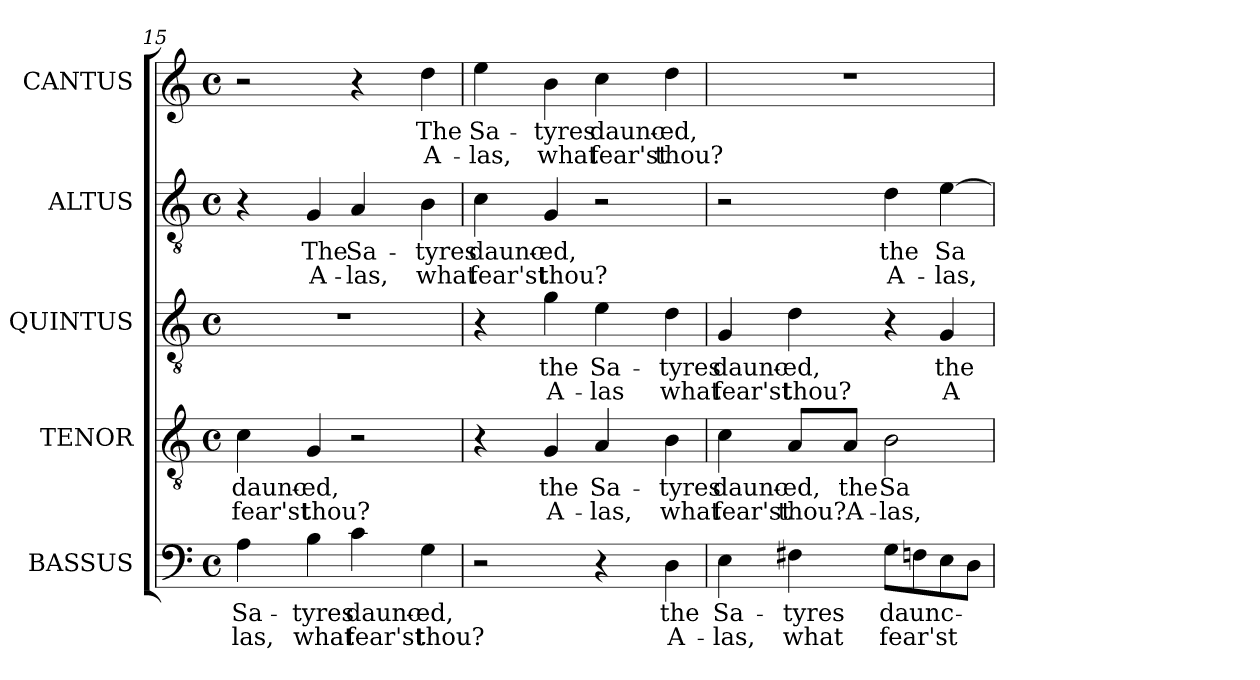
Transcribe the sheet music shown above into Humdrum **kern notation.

**kern	**text	**text	**kern	**text	**text	**kern	**text	**text	**kern	**text	**text	**kern	**text	**text
*part5	*part5	*part5	*part4	*part4	*part4	*part3	*part3	*part3	*part2	*part2	*part2	*part1	*part1	*part1
*staff5	*staff5	*staff5	*staff4	*staff4	*staff4	*staff3	*staff3	*staff3	*staff2	*staff2	*staff2	*staff1	*staff1	*staff1
*I"BASSUS	*	*	*I"TENOR	*	*	*I"QUINTUS	*	*	*I"ALTUS	*	*	*I"CANTUS	*	*
*I'B	*	*	*I'T	*	*	*	*	*	*I'A.	*	*	*I'S	*	*
*clefF4	*	*	*clefGv2	*	*	*clefGv2	*	*	*clefGv2	*	*	*clefG2	*	*
*	*	*	*ITrd7c12	*	*	*ITrd7c12	*	*	*ITrd7c12	*	*	*	*	*
*k[]	*	*	*k[]	*	*	*k[]	*	*	*k[]	*	*	*k[]	*	*
*C:	*	*	*C:	*	*	*C:	*	*	*C:	*	*	*C:	*	*
*M4/4	*	*	*M4/4	*	*	*M4/4	*	*	*M4/4	*	*	*M4/4	*	*
*met(c)	*	*	*met(c)	*	*	*met(c)	*	*	*met(c)	*	*	*met(c)	*	*
=15	=15	=15	=15	=15	=15	=15	=15	=15	=15	=15	=15	=15	=15	=15
!	!LO:LY:b:color=#000000	!LO:LY:b:color=#000000	!	!	!	!	!	!	!	!	!	!	!	!
!	!	!	!	!LO:LY:b:color=#000000	!LO:LY:b:color=#000000	!	!	!	!	!	!	!	!	!
4Ai\	Sa-	-las,	4Ci\	daunc-	fear'st	1r	.	.	4r	.	.	2r	.	.
!	!LO:LY:b:color=#000000	!LO:LY:b:color=#000000	!	!	!	!	!	!	!	!	!	!	!	!
!	!	!	!	!LO:LY:b:color=#000000	!LO:LY:b:color=#000000	!	!	!	!	!	!	!	!	!
!	!	!	!	!	!	!	!	!	!	!LO:LY:b:color=#000000	!LO:LY:b:color=#000000	!	!	!
4Bi\	-tyres	what	4GGi/	-ed,	thou?	.	.	.	4GGi/	The	A-	.	.	.
!	!LO:LY:b:color=#000000	!LO:LY:b:color=#000000	!	!	!	!	!	!	!	!	!	!	!	!
!	!	!	!	!	!	!	!	!	!	!LO:LY:b:color=#000000	!LO:LY:b:color=#000000	!	!	!
4ci\	daunc-	fear'st	2r	.	.	.	.	.	4AAi/	Sa-	-las,	4r	.	.
!	!LO:LY:b:color=#000000	!LO:LY:b:color=#000000	!	!	!	!	!	!	!	!	!	!	!	!
!	!	!	!	!	!	!	!	!	!	!LO:LY:b:color=#000000	!LO:LY:b:color=#000000	!	!	!
!	!	!	!	!	!	!	!	!	!	!	!	!	!LO:LY:b:color=#000000	!LO:LY:b:color=#000000
4Gi\	-ed,	thou?	.	.	.	.	.	.	4BBi\	-tyres	what	4ddi\	The	A-
!!LO:LB:g=z
=16	=16	=16	=16	=16	=16	=16	=16	=16	=16	=16	=16	=16	=16	=16
!	!	!	!	!	!	!	!	!	!	!LO:LY:b:color=#000000	!LO:LY:b:color=#000000	!	!	!
!	!	!	!	!	!	!	!	!	!	!	!	!	!LO:LY:b:color=#000000	!LO:LY:b:color=#000000
2r	.	.	4r	.	.	4r	.	.	4Ci\	daunc-	fear'st	4eei\	Sa-	-las,
!	!	!	!	!LO:LY:b:color=#000000	!LO:LY:b:color=#000000	!	!	!	!	!	!	!	!	!
!	!	!	!	!	!	!	!LO:LY:b:color=#000000	!LO:LY:b:color=#000000	!	!	!	!	!	!
!	!	!	!	!	!	!	!	!	!	!LO:LY:b:color=#000000	!LO:LY:b:color=#000000	!	!	!
!	!	!	!	!	!	!	!	!	!	!	!	!	!LO:LY:b:color=#000000	!LO:LY:b:color=#000000
.	.	.	4GGi/	the	A-	4Gi\	the	A-	4GGi/	-ed,	thou?	4bi\	-tyres	what
!	!	!	!	!LO:LY:b:color=#000000	!LO:LY:b:color=#000000	!	!	!	!	!	!	!	!	!
!	!	!	!	!	!	!	!LO:LY:b:color=#000000	!LO:LY:b:color=#000000	!	!	!	!	!	!
!	!	!	!	!	!	!	!	!	!	!	!	!	!LO:LY:b:color=#000000	!LO:LY:b:color=#000000
4r	.	.	4AAi/	Sa-	-las,	4Ei\	Sa-	-las	2r	.	.	4cci\	daunc-	fear'st
!	!LO:LY:b:color=#000000	!LO:LY:b:color=#000000	!	!	!	!	!	!	!	!	!	!	!	!
!	!	!	!	!LO:LY:b:color=#000000	!LO:LY:b:color=#000000	!	!	!	!	!	!	!	!	!
!	!	!	!	!	!	!	!LO:LY:b:color=#000000	!LO:LY:b:color=#000000	!	!	!	!	!	!
!	!	!	!	!	!	!	!	!	!	!	!	!	!LO:LY:b:color=#000000	!LO:LY:b:color=#000000
4Di\	the	A-	4BBi\	-tyres	what	4Di\	-tyres	what	.	.	.	4ddi\	-ed,	thou?
=17	=17	=17	=17	=17	=17	=17	=17	=17	=17	=17	=17	=17	=17	=17
!	!LO:LY:b:color=#000000	!LO:LY:b:color=#000000	!	!	!	!	!	!	!	!	!	!	!	!
!	!	!	!	!LO:LY:b:color=#000000	!LO:LY:b:color=#000000	!	!	!	!	!	!	!	!	!
!	!	!	!	!	!	!	!LO:LY:b:color=#000000	!LO:LY:b:color=#000000	!	!	!	!	!	!
4Ei\	Sa-	-las,	4Ci\	daunc-	fear'st	4GGi/	daunc-	fear'st	2r	.	.	1r	.	.
!	!LO:LY:b:color=#000000	!LO:LY:b:color=#000000	!	!	!	!	!	!	!	!	!	!	!	!
!	!	!	!	!LO:LY:b:color=#000000	!LO:LY:b:color=#000000	!	!	!	!	!	!	!	!	!
!	!	!	!	!	!	!	!LO:LY:b:color=#000000	!LO:LY:b:color=#000000	!	!	!	!	!	!
4F#Xi\	-tyres	what	8AAi/L	-ed,	thou?	4Di\	-ed,	thou?	.	.	.	.	.	.
!	!	!	!	!LO:LY:b:color=#000000	!LO:LY:b:color=#000000	!	!	!	!	!	!	!	!	!
.	.	.	8AAi/J	the	A-	.	.	.	.	.	.	.	.	.
!	!LO:LY:b:color=#000000	!LO:LY:b:color=#000000	!	!	!	!	!	!	!	!	!	!	!	!
!	!	!	!	!LO:LY:b:color=#000000	!LO:LY:b:color=#000000	!	!	!	!	!	!	!	!	!
!	!	!	!	!	!	!	!	!	!	!LO:LY:b:color=#000000	!LO:LY:b:color=#000000	!	!	!
8Gi\L	daunc-	fear'st	2BBi\	Sa-	-las,	4r	.	.	4Di\	the	A-	.	.	.
8Fni\	.	.	.	.	.	.	.	.	.	.	.	.	.	.
!	!	!	!	!	!	!	!LO:LY:b:color=#000000	!LO:LY:b:color=#000000	!	!	!	!	!	!
!	!	!	!	!	!	!	!	!	!	!LO:LY:b:color=#000000	!LO:LY:b:color=#000000	!	!	!
8Ei\	.	.	.	.	.	4GGi/	the	A-	[>4Ei\	Sa-	-las,	.	.	.
8Di\J	.	.	.	.	.	.	.	.	.	.	.	.	.	.
=	=	=	=	=	=	=	=	=	=	=	=	=	=	=
*-	*-	*-	*-	*-	*-	*-	*-	*-	*-	*-	*-	*-	*-	*-
